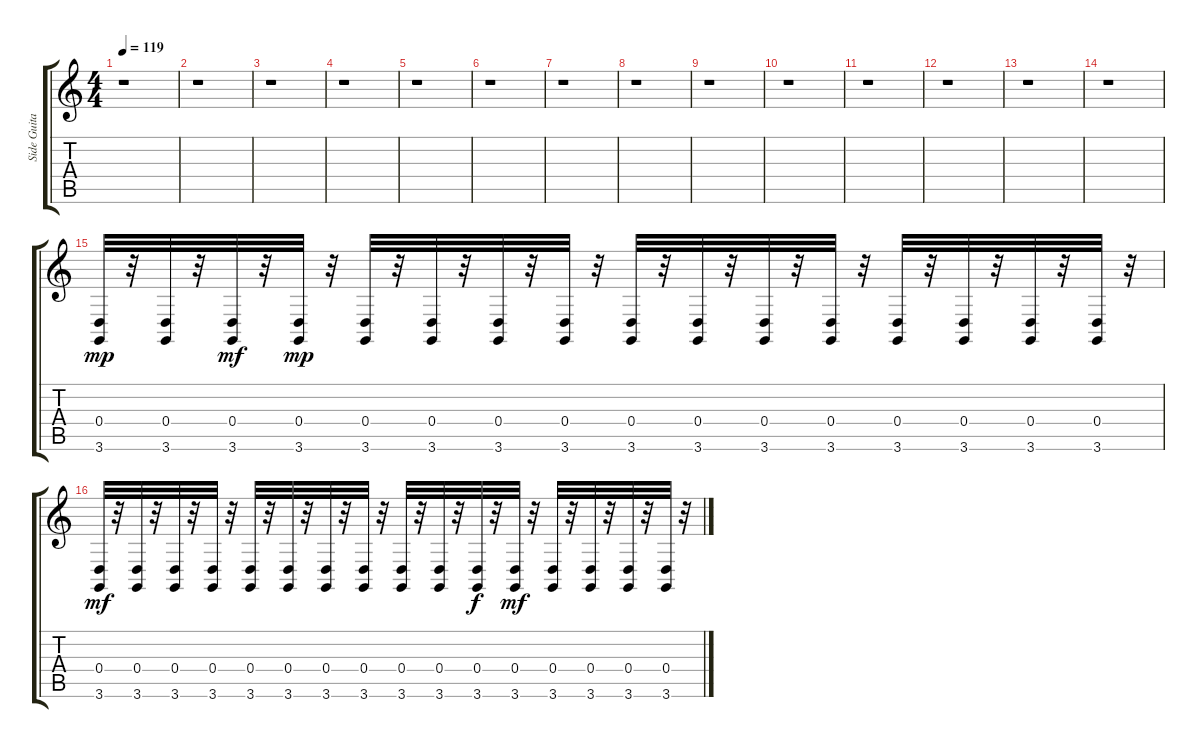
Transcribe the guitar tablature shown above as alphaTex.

\track ("Side Guitar R                   " "Side Guita") {instrument lead1square}
\staff {score tabs}
\tuning (E4 B3 G3 D3 A2 E2) {hide}
\ts (4 4)
\tempo 119
\clef g2
\ks c
r.1{dy f} |
r.1 |
r.1 |
r.1 |
r.1 |
r.1 |
r.1 |
r.1 |
r.1 |
r.1 |
r.1 |
r.1 |
r.1 |
r.1 |
(0.4 3.6).32{dy mp} r.32 (0.4 3.6).32 r.32 (0.4 3.6).32{dy mf} r.32 (0.4 3.6).32{dy mp} r.32 (0.4 3.6).32 r.32 (0.4 3.6).32 r.32 (0.4 3.6).32 r.32 (0.4 3.6).32 r.32 (0.4 3.6).32 r.32 (0.4 3.6).32 r.32 (0.4 3.6).32 r.32 (0.4 3.6).32 r.32 (0.4 3.6).32 r.32 (0.4 3.6).32 r.32 (0.4 3.6).32 r.32 (0.4 3.6).32 r.32 |
(0.4 3.6).32{dy mf} r.32 (0.4 3.6).32 r.32 (0.4 3.6).32 r.32 (0.4 3.6).32 r.32 (0.4 3.6).32 r.32 (0.4 3.6).32 r.32 (0.4 3.6).32 r.32 (0.4 3.6).32 r.32 (0.4 3.6).32 r.32 (0.4 3.6).32 r.32 (0.4 3.6).32{dy f} r.32 (0.4 3.6).32{dy mf} r.32 (0.4 3.6).32 r.32 (0.4 3.6).32 r.32 (0.4 3.6).32 r.32 (0.4 3.6).32 r.32
